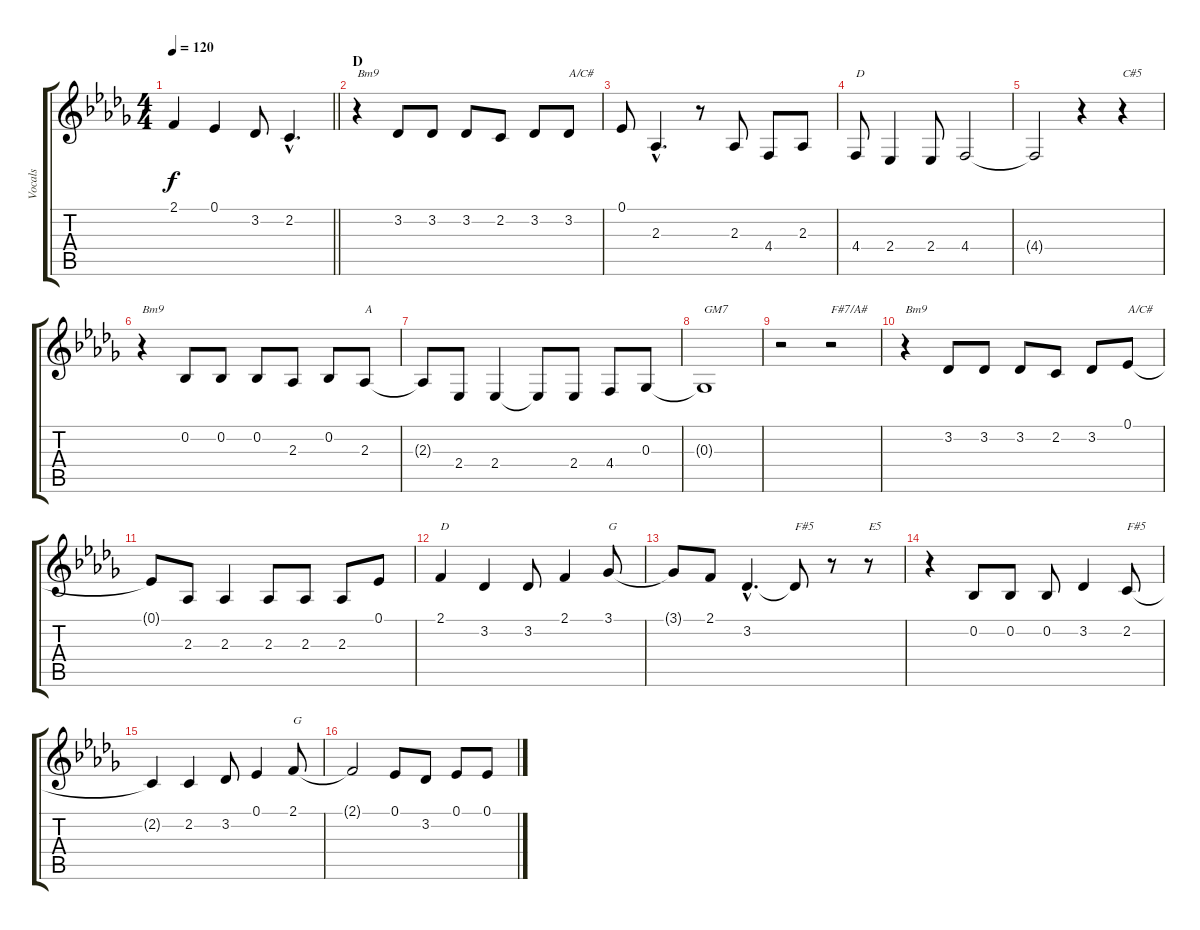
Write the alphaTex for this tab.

\track ("Vocals" "Vocals") {instrument sopranosax}
\staff {score tabs}
\tuning (Eb4 Bb3 Gb3 Db3 Ab2 Eb2) {hide}
\ts (4 4)
\tempo 120
\clef g2
\barLineRight lightlight
\ks db
2.1{t}.4{dy f} 0.1.4 3.2.8 2.2{hac}.4{d} |
\section ("" "D")
r.4{txt "Bm9"} 3.2.8 3.2.8 3.2.8 2.2.8 3.2.8 3.2.8{txt "A/C#"} |
0.1.8 2.3{hac}.4{d} r.8 2.3.8 4.4.8 2.3.8 |
4.4.8{txt "D"} 2.4.4 2.4.8 4.4.2 |
4.4{t}.2 r.4 r.4{txt "C#5"} |
r.4{txt "Bm9"} 0.2.8 0.2.8 0.2.8 2.3.8 0.2.8 2.3.8{txt "A"} |
2.3{t}.8 2.4.8 2.4.4 2.4{t}.8 2.4.8 4.4.8 0.3.8 |
0.3{t}.1{txt "GM7"} |
r.2 r.2{txt "F#7/A#"} |
r.4{txt "Bm9"} 3.2.8 3.2.8 3.2.8 2.2.8 3.2.8 0.1.8{txt "A/C#"} |
0.1{t}.8 2.3.8 2.3.4 2.3.8 2.3.8 2.3.8 0.1.8 |
2.1.4{txt "D"} 3.2.4 3.2.8 2.1.4 3.1.8{txt "G"} |
3.1{t}.8 2.1.8 3.2{hac}.4{d} 3.2{t}.8{txt "F#5"} r.8 r.8{txt "E5"} |
r.4 0.2.8 0.2.8 0.2.8 3.2.4 2.2.8{txt "F#5"} |
2.2{t}.4 2.2.4 3.2.8 0.1.4 2.1.8{txt "G"} |
2.1{t}.2 0.1.8 3.2.8 0.1.8 0.1.8
